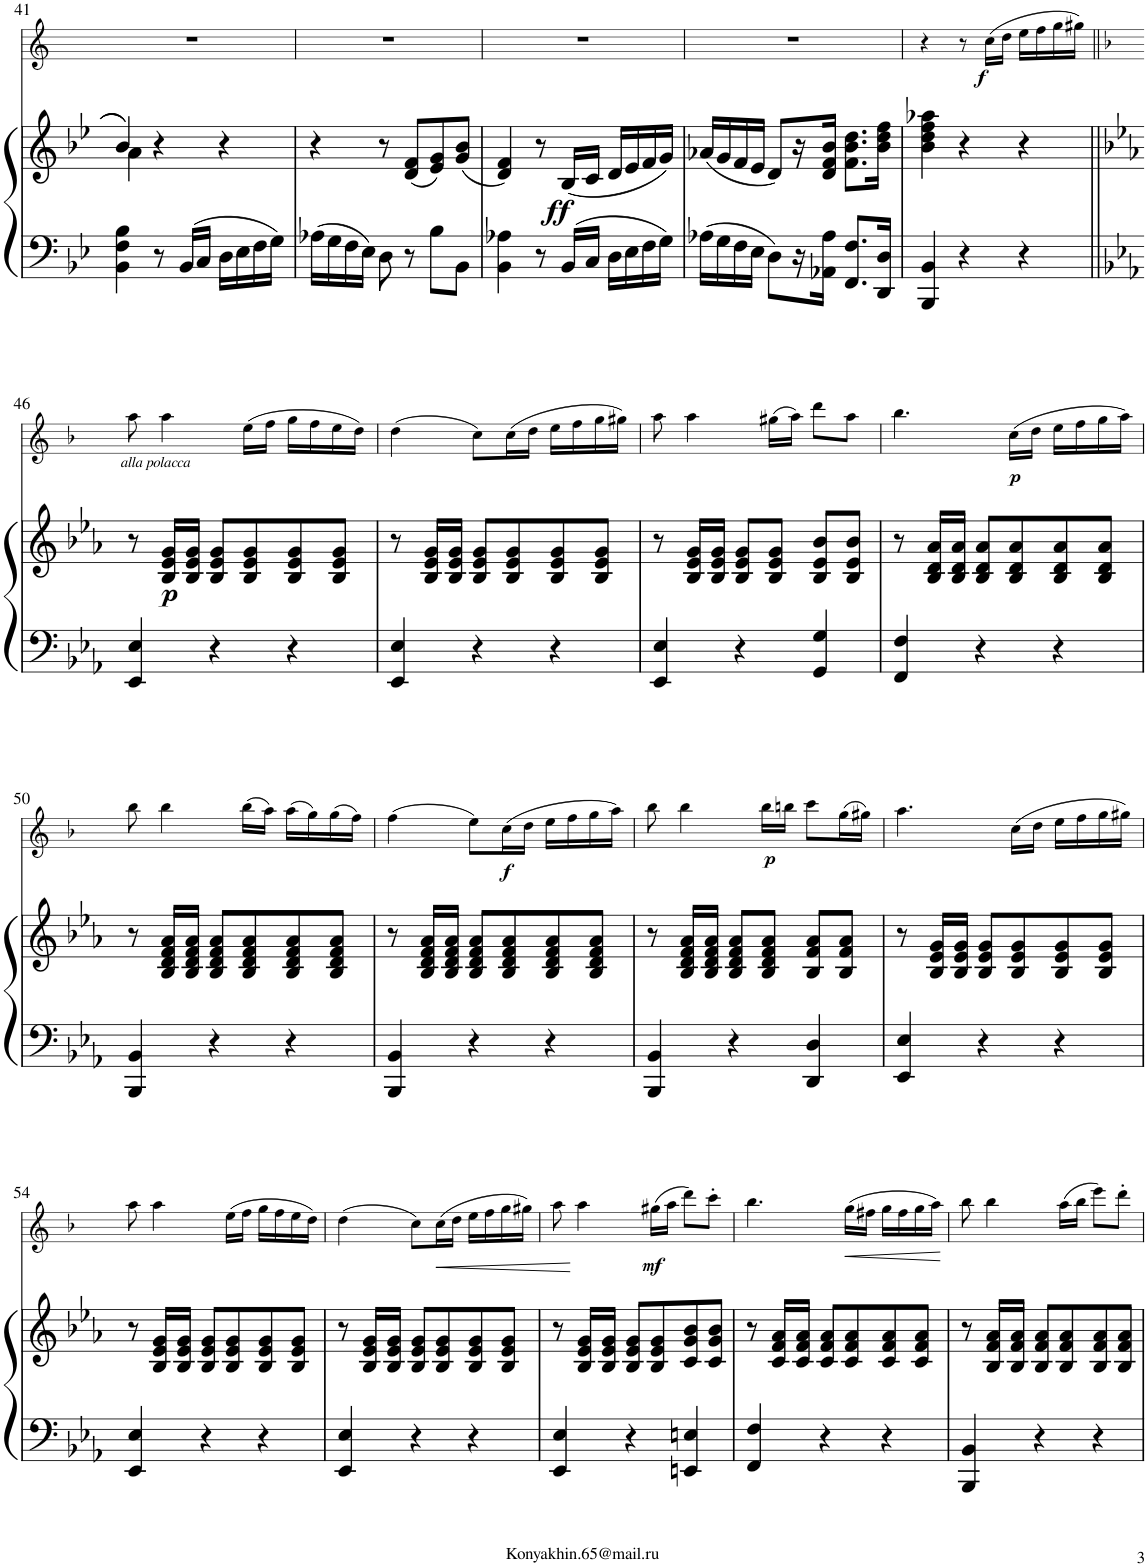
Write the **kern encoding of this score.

**kern	**kern	**dynam	**kern	**dynam
*part2	*part2	*part2	*part1	*part1
*staff3	*staff2	*staff2/3	*staff1	*staff1
*I"PIANO	*	*	*I"Clarinette in B   solo	*
*	*	*	*I'Cl	*
!!LO:PB:g=z
*clefF4	*clefG2	*	*clefG2	*
*	*	*	*Trd1c2	*
*k[b-e-]	*k[b-e-]	*	*k[]	*
*M3/4	*M3/4	*	*M3/4	*
=41	=41	=41	=41	=41
*	*^	*	*	*
4BB-\ 4F\ 4B-\	4b-/	4a\	.	2.r	.
8r	4r	2ryy	.	.	.
16BB-/LL	.	.	.	.	.
16C/JJ	.	.	.	.	.
16D\LL	4r	.	.	.	.
16E-\	.	.	.	.	.
16F\	.	.	.	.	.
16G\JJ	.	.	.	.	.
*	*v	*v	*	*	*
=42	=42	=42	=42	=42
16A-X\LL	4r	.	2.r	.
16G\	.	.	.	.
16F\	.	.	.	.
16E-\JJ	.	.	.	.
8D\	8r	.	.	.
8r	(8d/ 8f/L	.	.	.
8B-\L	8e-/ 8g/)	.	.	.
8BB-\J	(8g/ 8b-/J	.	.	.
=43	=43	=43	=43	=43
4BB-\ 4A-X\	4d/ 4f/)	.	2.r	.
8r	8r	.	.	.
!	!	!LO:DY:b	!	!
16BB-/LL	(16B-/LL	ff	.	.
16C/JJ	16c/JJ	.	.	.
16D\LL	16d/LL	.	.	.
16E-\	16e-/	.	.	.
16F\	16f/	.	.	.
16G\JJ	16g/JJ)	.	.	.
=44	=44	=44	=44	=44
16A-X\LL	(16a-X/LL	.	2.r	.
16G\	16g/	.	.	.
16F\	16f/	.	.	.
16E-\JJ	16e-/JJ	.	.	.
8D\L	8d/L)	.	.	.
16r	16r	.	.	.
16AA-X\ 16A-\JJ	16d/ 16f/ 16b-/JJ	.	.	.
8.FF/ 8.F/L	8.f\ 8.b-\ 8.dd\L	.	.	.
16DD/ 16D/Jk	16b-\ 16dd\ 16ff\Jk	.	.	.
=45	=45	=45	=45	=45
4BBB-/ 4BB-/	4b-\ 4dd\ 4ff\ 4aa-X\	.	4r	.
4r	4r	.	8r	.
!	!	!	!	!LO:DY:b
.	.	.	(16cc\LL	f
.	.	.	16dd\JJ	.
4r	4r	.	16ee\LL	.
.	.	.	16ff\	.
.	.	.	16gg\	.
.	.	.	16gg#X\JJ)	.
!!LO:LB:g=z
=46||	=46||	=46||	=46||	=46||
*k[b-e-a-]	*k[b-e-a-]	*	*k[b-]	*
!	!	!	!LO:TX:b:i:t=alla polacca	!
4EE-/ 4E-/	8r	.	8aa\	.
!	!	!LO:DY:b	!	!
.	16B-/ 16e-/ 16g/LL	p	4aa\	.
.	16B-/ 16e-/ 16g/JJ	.	.	.
4r	8B-/ 8e-/ 8g/L	.	.	.
.	8B-/ 8e-/ 8g/	.	(16ee\LL	.
.	.	.	16ff\JJ	.
4r	8B-/ 8e-/ 8g/	.	16gg\LL	.
.	.	.	16ff\	.
.	8B-/ 8e-/ 8g/J	.	16ee\	.
.	.	.	16dd\JJ)	.
=47	=47	=47	=47	=47
4EE-/ 4E-/	8r	.	(4dd\	.
.	16B-/ 16e-/ 16g/LL	.	.	.
.	16B-/ 16e-/ 16g/JJ	.	.	.
4r	8B-/ 8e-/ 8g/L	.	8cc\L)	.
.	8B-/ 8e-/ 8g/	.	(16cc\L	.
.	.	.	16dd\JJ	.
4r	8B-/ 8e-/ 8g/	.	16ee\LL	.
.	.	.	16ff\	.
.	8B-/ 8e-/ 8g/J	.	16gg\	.
.	.	.	16gg#X\JJ)	.
=48	=48	=48	=48	=48
4EE-/ 4E-/	8r	.	8aa\	.
.	16B-/ 16e-/ 16g/LL	.	4aa\	.
.	16B-/ 16e-/ 16g/JJ	.	.	.
4r	8B-/ 8e-/ 8g/L	.	.	.
.	8B-/ 8e-/ 8g/J	.	(16gg#X\LL	.
.	.	.	16aa\JJ)	.
4GG/ 4G/	8B-/ 8e-/ 8b-/L	.	8ddd\L	.
.	8B-/ 8e-/ 8b-/J	.	8aa\J	.
=49	=49	=49	=49	=49
4FF/ 4F/	8r	.	4.bb-\	.
.	16B-/ 16d/ 16a-/LL	.	.	.
.	16B-/ 16d/ 16a-/JJ	.	.	.
4r	8B-/ 8d/ 8a-/L	.	.	.
!	!	!	!	!LO:DY:b
.	8B-/ 8d/ 8a-/	.	(16cc\LL	p
.	.	.	16dd\JJ	.
4r	8B-/ 8d/ 8a-/	.	16ee\LL	.
.	.	.	16ff\	.
.	8B-/ 8d/ 8a-/J	.	16gg\	.
.	.	.	16aa\JJ)	.
!!LO:LB:g=z
=50	=50	=50	=50	=50
4BBB-/ 4BB-/	8r	.	8bb-\	.
.	16B-/ 16d/ 16f/ 16a-/LL	.	4bb-\	.
.	16B-/ 16d/ 16f/ 16a-/JJ	.	.	.
4r	8B-/ 8d/ 8f/ 8a-/L	.	.	.
.	8B-/ 8d/ 8f/ 8a-/	.	(16bb-\LL	.
.	.	.	16aa\JJ)	.
4r	8B-/ 8d/ 8f/ 8a-/	.	(16aa\LL	.
.	.	.	16gg\)	.
.	8B-/ 8d/ 8f/ 8a-/J	.	(16gg\	.
.	.	.	16ff\JJ)	.
=51	=51	=51	=51	=51
4BBB-/ 4BB-/	8r	.	(4ff\	.
.	16B-/ 16d/ 16f/ 16a-/LL	.	.	.
.	16B-/ 16d/ 16f/ 16a-/JJ	.	.	.
4r	8B-/ 8d/ 8f/ 8a-/L	.	8ee\L)	.
!	!	!	!	!LO:DY:b
.	8B-/ 8d/ 8f/ 8a-/	.	(16cc\L	f
.	.	.	16dd\JJ	.
4r	8B-/ 8d/ 8f/ 8a-/	.	16ee\LL	.
.	.	.	16ff\	.
.	8B-/ 8d/ 8f/ 8a-/J	.	16gg\	.
.	.	.	16aa\JJ)	.
=52	=52	=52	=52	=52
4BBB-/ 4BB-/	8r	.	8bb-\	.
.	16B-/ 16d/ 16f/ 16a-/LL	.	4bb-\	.
.	16B-/ 16d/ 16f/ 16a-/JJ	.	.	.
4r	8B-/ 8d/ 8f/ 8a-/L	.	.	.
!	!	!	!	!LO:DY:b
.	8B-/ 8d/ 8f/ 8a-/J	.	16bb-\LL	p
.	.	.	16bbn\JJ	.
4DD/ 4D/	8B-/ 8f/ 8a-/L	.	8ccc\L	.
.	8B-/ 8f/ 8a-/J	.	(16gg\L	.
.	.	.	16gg#X\JJ)	.
=53	=53	=53	=53	=53
4EE-/ 4E-/	8r	.	4.aa\	.
.	16B-/ 16e-/ 16g/LL	.	.	.
.	16B-/ 16e-/ 16g/JJ	.	.	.
4r	8B-/ 8e-/ 8g/L	.	.	.
.	8B-/ 8e-/ 8g/	.	(16cc\LL	.
.	.	.	16dd\JJ	.
4r	8B-/ 8e-/ 8g/	.	16ee\LL	.
.	.	.	16ff\	.
.	8B-/ 8e-/ 8g/J	.	16gg\	.
.	.	.	16gg#X\JJ)	.
!!LO:LB:g=z
=54	=54	=54	=54	=54
4EE-/ 4E-/	8r	.	8aa\	.
.	16B-/ 16e-/ 16g/LL	.	4aa\	.
.	16B-/ 16e-/ 16g/JJ	.	.	.
4r	8B-/ 8e-/ 8g/L	.	.	.
.	8B-/ 8e-/ 8g/	.	(16ee\LL	.
.	.	.	16ff\JJ	.
4r	8B-/ 8e-/ 8g/	.	16gg\LL	.
.	.	.	16ff\	.
.	8B-/ 8e-/ 8g/J	.	16ee\	.
.	.	.	16dd\JJ)	.
=55	=55	=55	=55	=55
4EE-/ 4E-/	8r	.	(4dd\	.
.	16B-/ 16e-/ 16g/LL	.	.	.
.	16B-/ 16e-/ 16g/JJ	.	.	.
4r	8B-/ 8e-/ 8g/L	.	8cc\L)	.
!	!	!	!	!LO:HP:b
.	8B-/ 8e-/ 8g/	.	(16cc\L	<
.	.	.	16dd\JJ	.
4r	8B-/ 8e-/ 8g/	.	16ee\LL	.
.	.	.	16ff\	.
.	8B-/ 8e-/ 8g/J	.	16gg\	.
.	.	.	16gg#X\JJ)	.
=56	=56	=56	=56	=56
4EE-/ 4E-/	8r	.	8aa\	.
.	16B-/ 16e-/ 16g/LL	.	4aa\	[
.	16B-/ 16e-/ 16g/JJ	.	.	.
4r	8B-/ 8e-/ 8g/L	.	.	.
!	!	!	!	!LO:DY:b
.	8B-/ 8e-/ 8g/	.	(16gg#X\LL	mf
.	.	.	16aa\JJ	.
4EEn/ 4En/	8c/ 8g/ 8b-/	.	8ddd\L)	.
.	8c/ 8g/ 8b-/J	.	8ccc'\J	.
=57	=57	=57	=57	=57
4FF/ 4F/	8r	.	4.bb-\	.
.	16c/ 16f/ 16a-/LL	.	.	.
.	16c/ 16f/ 16a-/JJ	.	.	.
4r	8c/ 8f/ 8a-/L	.	.	.
!	!	!	!	!LO:HP:b
.	8c/ 8f/ 8a-/	.	(16gg\LL	<
.	.	.	16ff#X\JJ	.
4r	8c/ 8f/ 8a-/	.	16gg\LL	.
.	.	.	16ff#\	.
.	8c/ 8f/ 8a-/J	.	16gg\	.
.	.	.	16aa\JJ)	.
.	.	.	.	[
=58	=58	=58	=58	=58
4BBB-/ 4BB-/	8r	.	8bb-\	.
.	16B-/ 16f/ 16a-/LL	.	4bb-\	.
.	16B-/ 16f/ 16a-/JJ	.	.	.
4r	8B-/ 8f/ 8a-/L	.	.	.
.	8B-/ 8f/ 8a-/	.	(16aa\LL	.
.	.	.	16bb-\JJ	.
4r	8B-/ 8f/ 8a-/	.	8eee\L)	.
.	8B-/ 8f/ 8a-/J	.	8ddd'\J	.
=	=	=	=	=
*-	*-	*-	*-	*-
